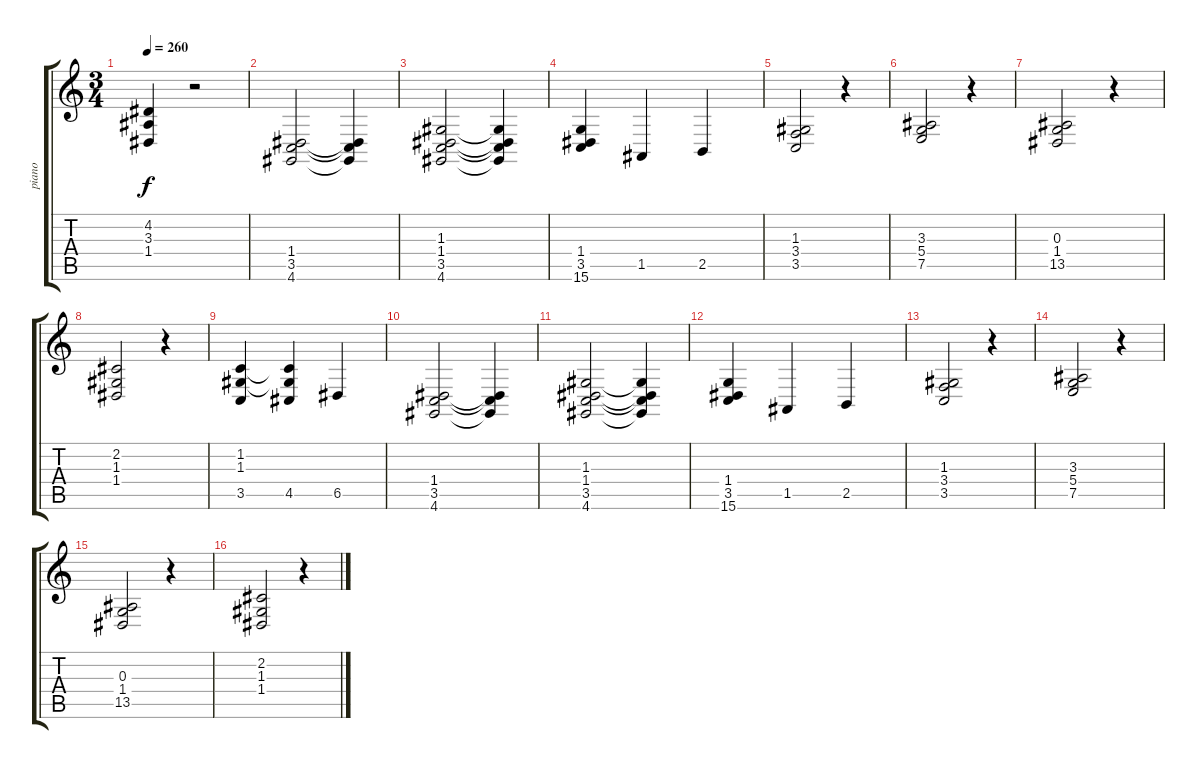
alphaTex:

\track ("piano" "piano") {instrument electricgrandpiano}
\staff {score tabs}
\tuning (E4 B3 G3 D3 A2 E2) {hide}
\ts (3 4)
\tempo 260
\clef g2
\ks c
(4.2 3.3 1.4).4{dy f} r.2 |
(1.4 3.5 4.6).2 (1.4{t} 3.5{t} 4.6{t}).4 |
(1.3 1.4 3.5 4.6).2 (1.3{t} 1.4{t} 3.5{t} 4.6{t}).4 |
(1.4 3.5 15.6).4 1.5.4 2.5.4 |
(1.3 3.4 3.5).2 r.4 |
(3.3 5.4 7.5).2 r.4 |
(0.3 1.4 13.5).2 r.4 |
(2.2 1.3 1.4).2 r.4 |
(1.2 1.3 3.5).4 (1.2{t} 1.3{t} 4.5).4 6.5.4 |
(1.4 3.5 4.6).2 (1.4{t} 3.5{t} 4.6{t}).4 |
(1.3 1.4 3.5 4.6).2 (1.3{t} 1.4{t} 3.5{t} 4.6{t}).4 |
(1.4 3.5 15.6).4 1.5.4 2.5.4 |
(1.3 3.4 3.5).2 r.4 |
(3.3 5.4 7.5).2 r.4 |
(0.3 1.4 13.5).2 r.4 |
(2.2 1.3 1.4).2 r.4
